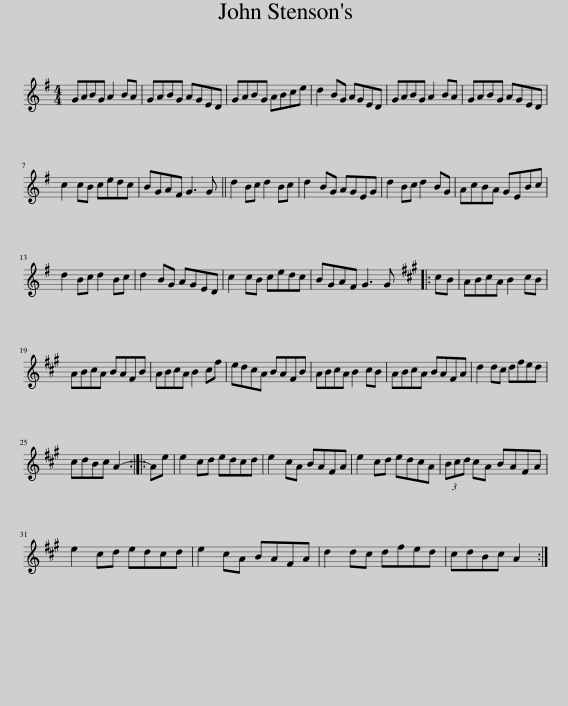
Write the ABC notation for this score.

X:1
L:1/8
M:4/4
I:linebreak $
K:G
V:1 treble
V:1
 GABG A2 BA | GABG AGED | GABG ABce | d2 BG AGED | GABG A2 BA | %5
 GABG AGED |$ c2 cB cedc | BGAF G3 G || d2 Bc d2 Bc | d2 BG AGEG | %10
 d2 Bc d2 BG | AcBA GEBc |$ d2 Bc d2 Bc | d2 BG AGED | c2 cB cedc | %15
 BGAF G3 G |:[K:A] cB | ABcA B2 cB |$ ABcA BAFB | ABcA B2 cf | %20
 edcA BAFB | ABcA B2 cB | ABcA BAFA | d2 dc dfed |$ cdBc A2- :: %25
 Ae | e2 cd edcd | e2 cA BAFA | e2 cd edcA | (3Bcd cA BAFA |$ %30
 e2 cd edcd | e2 cA BAFA | d2 dc dfed | cdBc A2 :| %34
